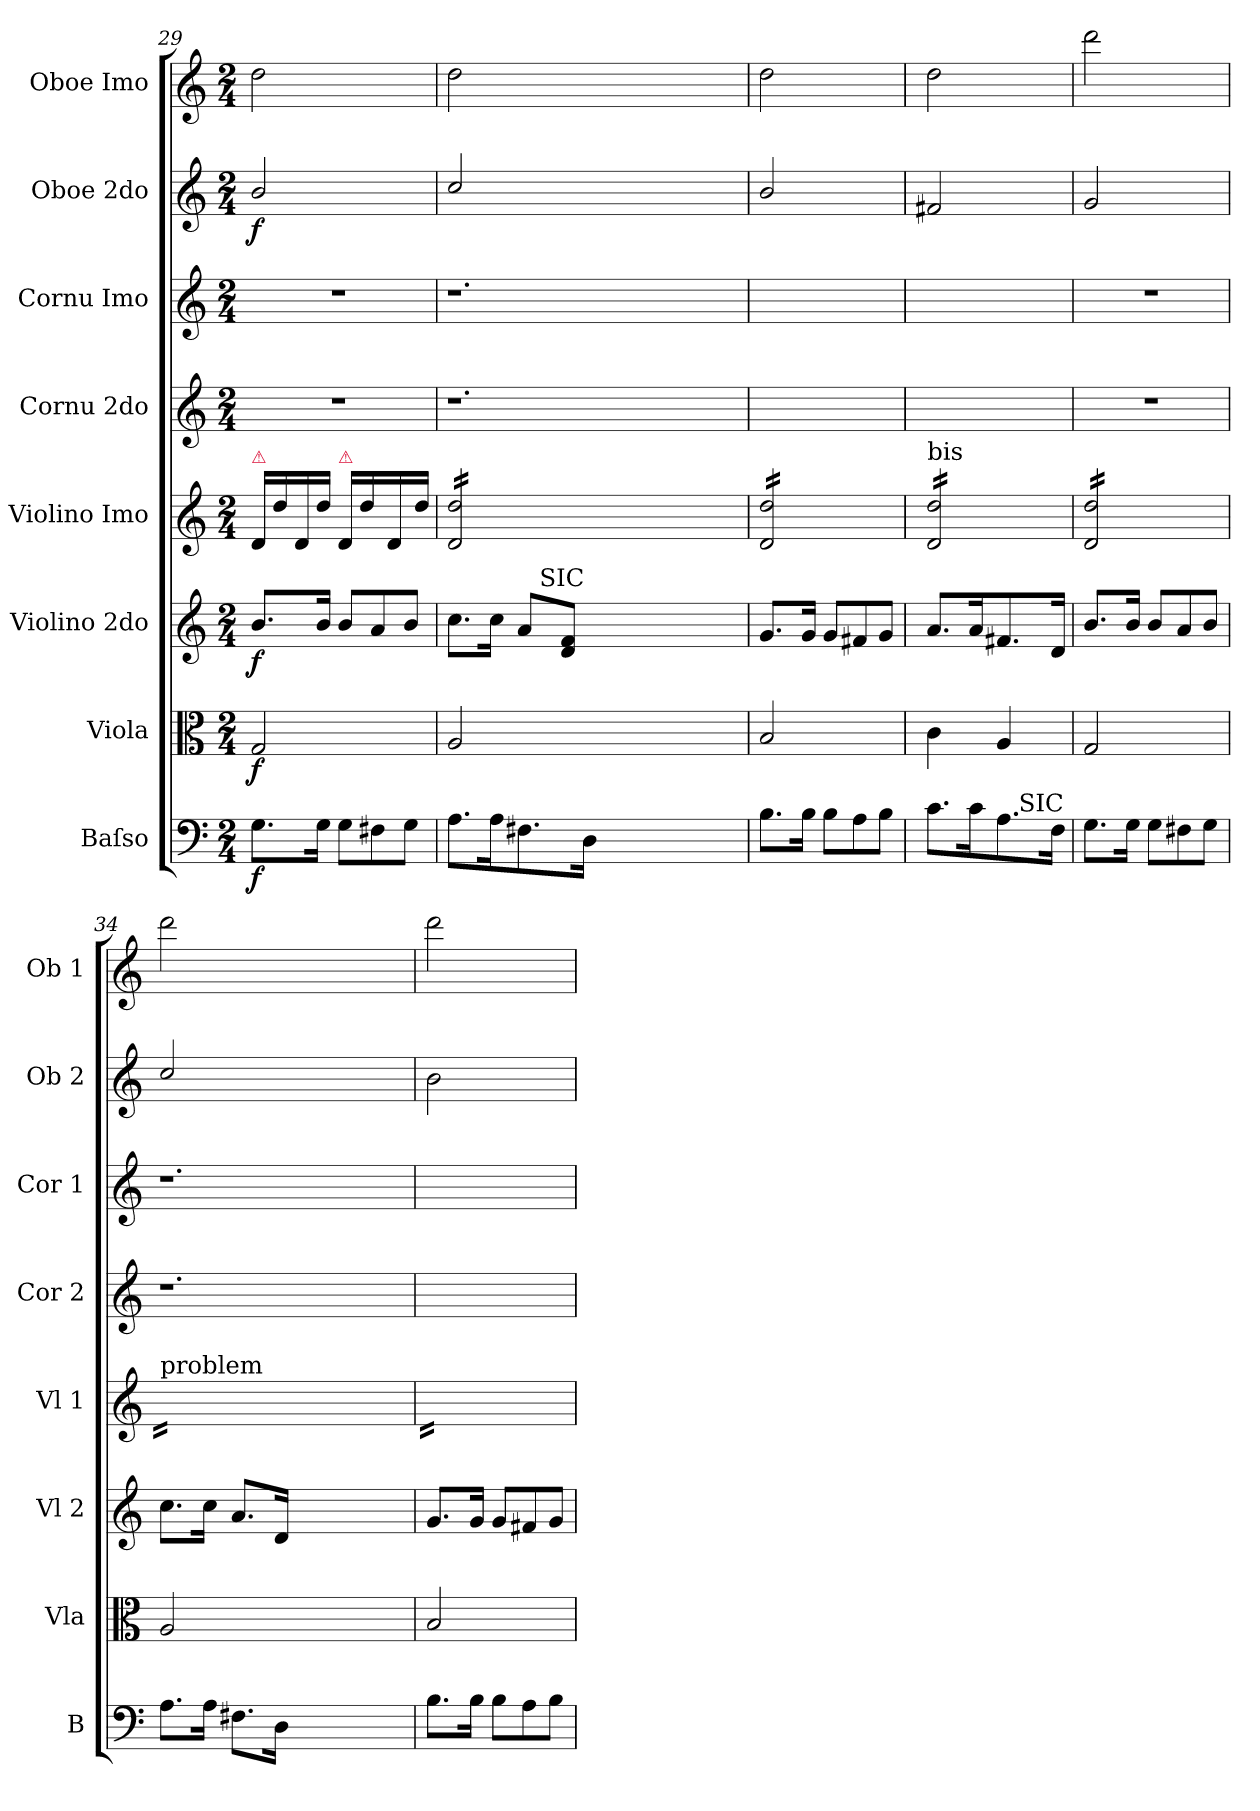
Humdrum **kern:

**kern	**dynam	**kern	**dynam	**kern	**dynam	**kern	**kern	**kern	**kern	**dynam	**kern
*part8	*part8	*part7	*part7	*part6	*part6	*part5	*part4	*part3	*part2	*part2	*part1
*staff8	*staff8	*staff7	*staff7	*staff6	*staff6	*staff5	*staff4	*staff3	*staff2	*staff2	*staff1
*I"Baſso	*	*I"Viola	*	*I"Violino 2do	*	*I"Violino Imo	*I"Cornu 2do	*I"Cornu Imo	*I"Oboe 2do	*	*I"Oboe Imo
*I'B	*	*I'Vla	*	*I'Vl 2	*	*I'Vl 1	*I'Cor 2	*I'Cor 1	*I'Ob 2	*	*I'Ob 1
*clefF4	*	*clefC3	*	*clefG2	*	*clefG2	*clefG2	*clefG2	*clefG2	*	*clefG2
*k[]	*	*k[]	*	*k[]	*	*k[]	*k[]	*k[]	*k[]	*	*k[]
*C:	*	*C:	*	*C:	*	*C:	*C:	*C:	*C:	*	*C:
*M2/4	*	*M2/4	*	*M2/4	*	*M2/4	*M2/4	*M2/4	*M2/4	*	*M2/4
=29	=29	=29	=29	=29	=29	=29	=29	=29	=29	=29	=29
!	!	!	!	!	!	!LO:TX:a:color=crimson:t=⚠	!	!	!	!	!
8.G\L	f	2G/	f	8.b/L	f	16d/LL	2r	2r	2b/	f	2dd\
.	.	.	.	.	.	16dd\	.	.	.	.	.
.	.	.	.	.	.	16d/	.	.	.	.	.
16G\Jk	.	.	.	16b/Jk	.	16dd\JJ	.	.	.	.	.
*Xtuplet	*	*	*	*Xtuplet	*	*	*	*	*	*	*
!	!	!	!	!	!	!LO:TX:a:color=crimson:t=⚠	!	!	!	!	!
12G\L	.	.	.	12b/L	.	16d/LL	.	.	.	.	.
.	.	.	.	.	.	16dd\	.	.	.	.	.
12F#X\	.	.	.	12a/	.	.	.	.	.	.	.
.	.	.	.	.	.	16d/	.	.	.	.	.
12G\J	.	.	.	12b/J	.	.	.	.	.	.	.
.	.	.	.	.	.	16dd\JJ	.	.	.	.	.
=30	=30	=30	=30	=30	=30	=30	=30	=30	=30	=30	=30
*	*	*	*	*^	*	*	*	*	*	*	*
*	*	*	*	*	*	*	*tremolo	*	*	*	*	*
8.A\L	.	2A/	.	8.cc\L	4ryy	.	16d/ 16dd/LL	1.r	1.r	2cc/	.	2dd\
.	.	.	.	.	.	.	16d/ 16dd/	.	.	.	.	.
.	.	.	.	.	.	.	16d/ 16dd/	.	.	.	.	.
16A\K	.	.	.	16cc\Jk	.	.	16d/ 16dd/	.	.	.	.	.
8.F#X\	.	.	.	8a/L	16ryy	.	16d/ 16dd/	.	.	.	.	.
!	!	!	!	!	!LO:TX:a:t=SIC	!	!	!	!	!	!	!
.	.	.	.	.	1ryy	.	16d/ 16dd/	.	.	.	.	.
.	.	.	.	8d/ 8f/J	.	.	16d/ 16dd/	.	.	.	.	.
16D\Jk	.	.	.	.	.	.	16d/ 16dd/JJ	.	.	.	.	.
1ryy	.	1ryy	.	1ryy	.	.	1ryy	.	.	1ryy	.	1ryy
.	.	.	.	.	8.ryy	.	.	.	.	.	.	.
*	*	*	*	*v	*v	*	*	*	*	*	*	*
=31	=31	=31	=31	=31	=31	=31	=31	=31	=31	=31	=31
8.B\L	.	2B/	.	8.g/L	.	16d/ 16dd/LL	2ryy	2ryy	2b/	.	2dd\
.	.	.	.	.	.	16d/ 16dd/	.	.	.	.	.
.	.	.	.	.	.	16d/ 16dd/	.	.	.	.	.
16B\Jk	.	.	.	16g/Jk	.	16d/ 16dd/	.	.	.	.	.
12B\L	.	.	.	12g/L	.	16d/ 16dd/	.	.	.	.	.
.	.	.	.	.	.	16d/ 16dd/	.	.	.	.	.
12A\	.	.	.	12f#X/	.	.	.	.	.	.	.
.	.	.	.	.	.	16d/ 16dd/	.	.	.	.	.
12B\J	.	.	.	12g/J	.	.	.	.	.	.	.
.	.	.	.	.	.	16d/ 16dd/JJ	.	.	.	.	.
=32	=32	=32	=32	=32	=32	=32	=32	=32	=32	=32	=32
!	!	!	!	!	!	!LO:TX:a:t=bis	!	!	!	!	!
*^	*	*	*	*	*	*	*	*	*	*	*
8.c\L	4ryy	.	4c\	.	8.a/L	.	16d/ 16dd/LL	2ryy	2ryy	2f#X/	.	2dd\
.	.	.	.	.	.	.	16d/ 16dd/	.	.	.	.	.
.	.	.	.	.	.	.	16d/ 16dd/	.	.	.	.	.
16c\K	.	.	.	.	16a/K	.	16d/ 16dd/	.	.	.	.	.
8.A\	16ryy	.	4A/	.	8.f#X/	.	16d/ 16dd/	.	.	.	.	.
!	!LO:TX:a:t=SIC	!	!	!	!	!	!	!	!	!	!	!
.	8.ryy	.	.	.	.	.	16d/ 16dd/	.	.	.	.	.
.	.	.	.	.	.	.	16d/ 16dd/	.	.	.	.	.
16F\Jk	.	.	.	.	16d/Jk	.	16d/ 16dd/JJ	.	.	.	.	.
*v	*v	*	*	*	*	*	*	*	*	*	*	*
=33	=33	=33	=33	=33	=33	=33	=33	=33	=33	=33	=33
8.G\L	.	2G/	.	8.b/L	.	16d/ 16dd/LL	2r	2r	2g/	.	2ddd\
.	.	.	.	.	.	16d/ 16dd/	.	.	.	.	.
.	.	.	.	.	.	16d/ 16dd/	.	.	.	.	.
16G\Jk	.	.	.	16b/Jk	.	16d/ 16dd/	.	.	.	.	.
12G\L	.	.	.	12b/L	.	16d/ 16dd/	.	.	.	.	.
.	.	.	.	.	.	16d/ 16dd/	.	.	.	.	.
12F#X\	.	.	.	12a/	.	.	.	.	.	.	.
.	.	.	.	.	.	16d/ 16dd/	.	.	.	.	.
12G\J	.	.	.	12b/J	.	.	.	.	.	.	.
.	.	.	.	.	.	16d/ 16dd/JJ	.	.	.	.	.
=34	=34	=34	=34	=34	=34	=34	=34	=34	=34	=34	=34
!	!	!	!	!	!	!LO:TX:a:t=problem	!	!	!	!	!
8.A\L	.	2A/	.	8.cc\L	.	16dyy/ 16ddyy/LL	1.r	1.r	2cc/	.	2ddd\
.	.	.	.	.	.	16dyy/ 16ddyy/	.	.	.	.	.
.	.	.	.	.	.	16dyy/ 16ddyy/	.	.	.	.	.
16A\Jk	.	.	.	16cc\Jk	.	16dyy/ 16ddyy/	.	.	.	.	.
8.F#X\L	.	.	.	8.a/L	.	16dyy/ 16ddyy/	.	.	.	.	.
.	.	.	.	.	.	16dyy/ 16ddyy/	.	.	.	.	.
.	.	.	.	.	.	16dyy/ 16ddyy/	.	.	.	.	.
16D\Jk	.	.	.	16d/Jk	.	16dyy/ 16ddyy/JJ	.	.	.	.	.
1ryy	.	1ryy	.	1ryy	.	1ryy	.	.	1ryy	.	1ryy
=35	=35	=35	=35	=35	=35	=35	=35	=35	=35	=35	=35
8.B\L	.	2B/	.	8.g/L	.	16dyy/ 16ddyy/LL	2ryy	2ryy	2b\	.	2ddd\
.	.	.	.	.	.	16dyy/ 16ddyy/	.	.	.	.	.
.	.	.	.	.	.	16dyy/ 16ddyy/	.	.	.	.	.
16B\Jk	.	.	.	16g/Jk	.	16dyy/ 16ddyy/	.	.	.	.	.
12B\L	.	.	.	12g/L	.	16dyy/ 16ddyy/	.	.	.	.	.
.	.	.	.	.	.	16dyy/ 16ddyy/	.	.	.	.	.
12A\	.	.	.	12f#X/	.	.	.	.	.	.	.
.	.	.	.	.	.	16dyy/ 16ddyy/	.	.	.	.	.
12B\J	.	.	.	12g/J	.	.	.	.	.	.	.
.	.	.	.	.	.	16dyy/ 16ddyy/JJ	.	.	.	.	.
*	*	*	*	*	*	*Xtremolo	*	*	*	*	*
=	=	=	=	=	=	=	=	=	=	=	=
*-	*-	*-	*-	*-	*-	*-	*-	*-	*-	*-	*-
